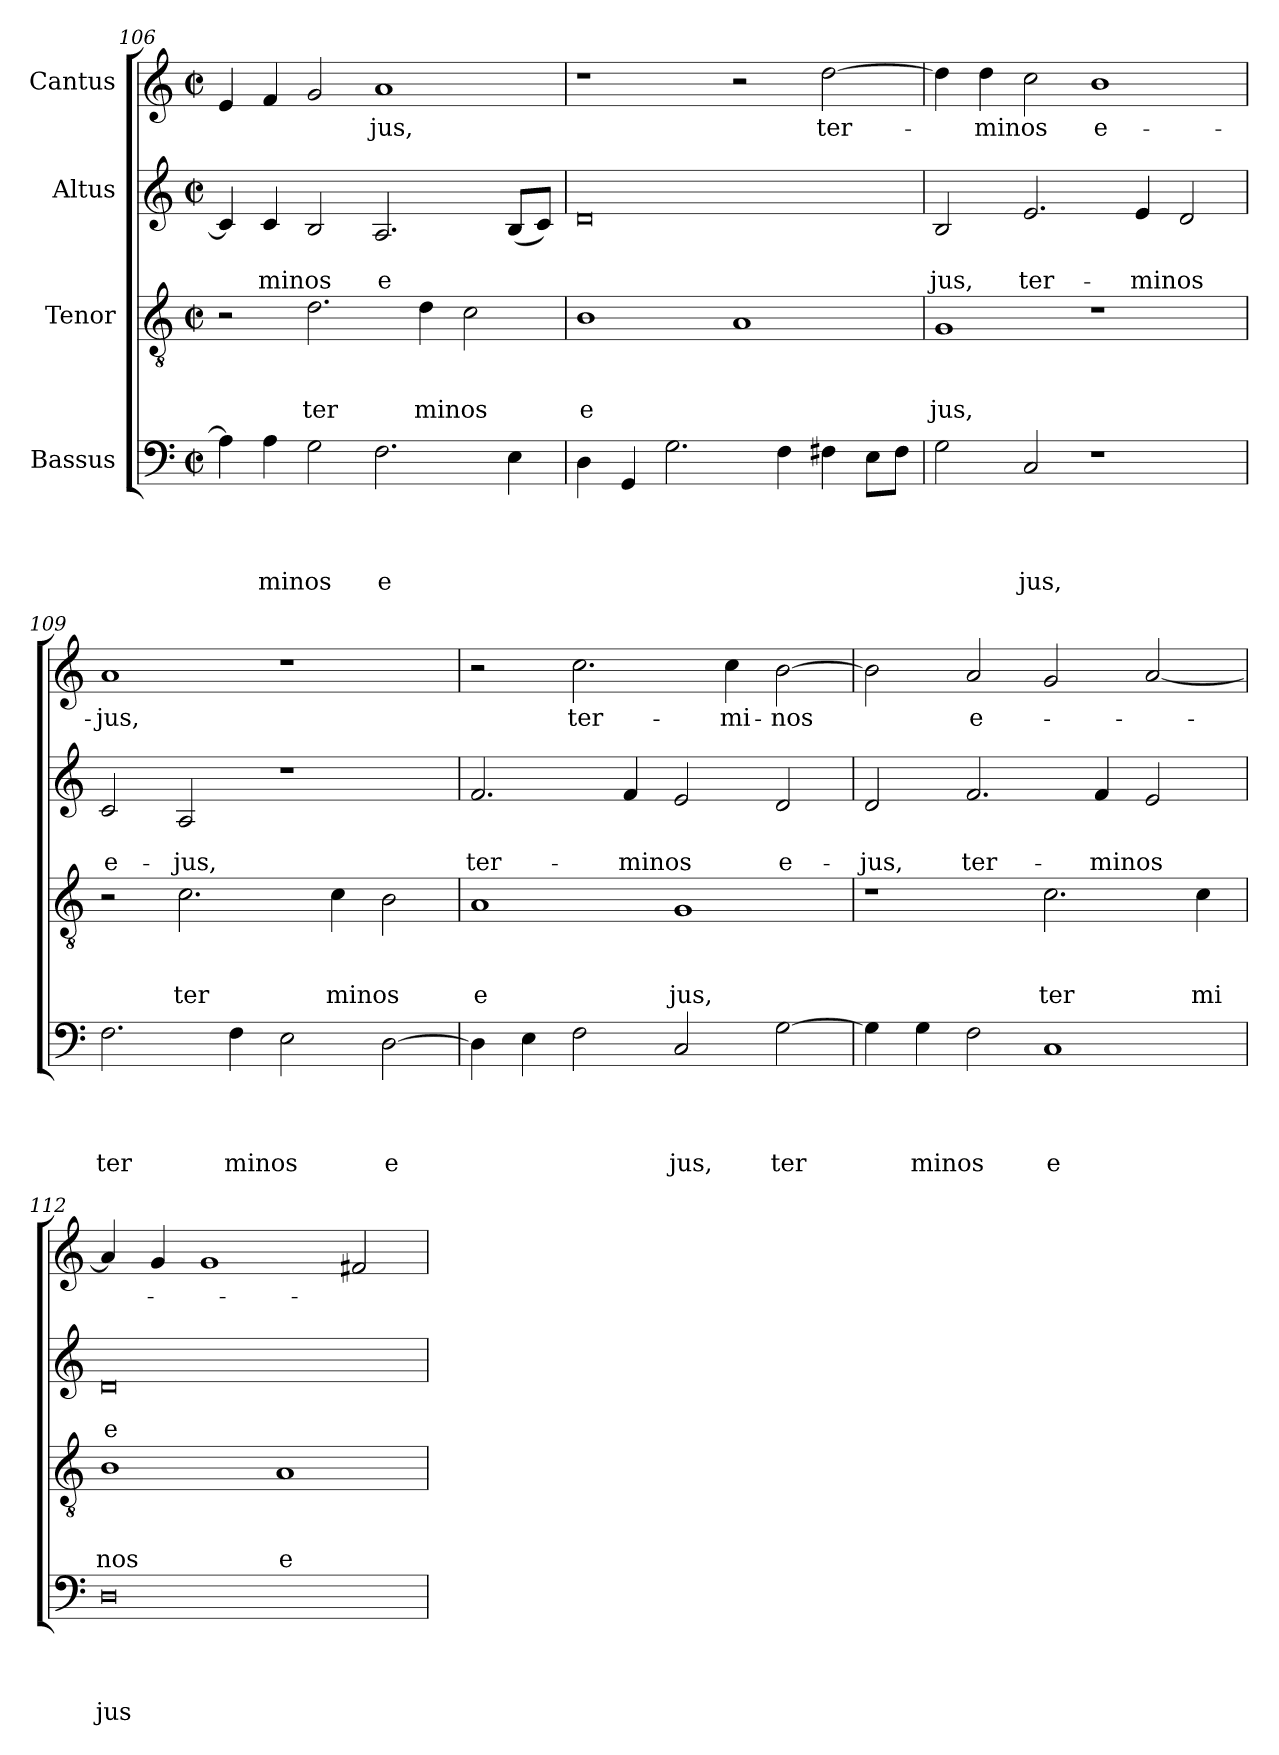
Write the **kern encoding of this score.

**kern	**text	**text	**text	**text	**kern	**text	**text	**text	**kern	**text	**text	**kern	**text
*part4	*part4	*part4	*part4	*part4	*part3	*part3	*part3	*part3	*part2	*part2	*part2	*part1	*part1
*staff4	*staff4	*staff4	*staff4	*staff4	*staff3	*staff3	*staff3	*staff3	*staff2	*staff2	*staff2	*staff1	*staff1
*I"Bassus	*	*	*	*	*I"Tenor	*	*	*	*I"Altus	*	*	*I"Cantus	*
*clefF4	*	*	*	*	*clefGv2	*	*	*	*clefG2	*	*	*clefG2	*
*k[]	*	*	*	*	*k[]	*	*	*	*k[]	*	*	*k[]	*
*C:	*	*	*	*	*C:	*	*	*	*C:	*	*	*C:	*
*M2/2	*	*	*	*	*M2/2	*	*	*	*M2/2	*	*	*M2/2	*
*met(c|)	*	*	*	*	*met(c|)	*	*	*	*met(c|)	*	*	*met(c|)	*
=106	=106	=106	=106	=106	=106	=106	=106	=106	=106	=106	=106	=106	=106
4A\]	.	.	.	.	2r	.	.	.	4c/]	.	.	4e/	.
!	!	!	!	!LO:LY:b	!	!	!	!	!	!	!LO:LY:b	!	!
4A\	.	.	.	minos	.	.	.	.	4c/	.	minos	4f/	.
!	!	!	!	!	!	!	!	!LO:LY:b	!	!	!	!	!
2G\	.	.	.	.	2.d\	.	.	ter	2B/	.	.	2g/	.
!	!	!	!	!LO:LY:b	!	!	!	!	!	!	!LO:LY:b	!	!LO:LY:b
2.F\	.	.	.	e	.	.	.	.	2.A/	.	e	1a	jus,
!	!	!	!	!	!	!	!	!LO:LY:b	!	!	!	!	!
.	.	.	.	.	4d\	.	.	minos	.	.	.	.	.
.	.	.	.	.	2c\	.	.	.	.	.	.	.	.
4E\	.	.	.	.	.	.	.	.	(>8B/L	.	.	.	.
.	.	.	.	.	.	.	.	.	8c/J)	.	.	.	.
!!LO:LB:g=z
=107	=107	=107	=107	=107	=107	=107	=107	=107	=107	=107	=107	=107	=107
!	!	!	!	!	!	!	!	!LO:LY:b:rj	!	!	!	!	!
4D\	.	.	.	.	1B	.	.	e	0d	.	.	1r	.
4GG/	.	.	.	.	.	.	.	.	.	.	.	.	.
2.G\	.	.	.	.	.	.	.	.	.	.	.	.	.
.	.	.	.	.	1A	.	.	.	.	.	.	2r	.
4F\	.	.	.	.	.	.	.	.	.	.	.	.	.
!	!	!	!	!	!	!	!	!	!	!	!	!	!LO:LY:b
4F#X\	.	.	.	.	.	.	.	.	.	.	.	[>2dd\	ter-
8E\L	.	.	.	.	.	.	.	.	.	.	.	.	.
8F#\J	.	.	.	.	.	.	.	.	.	.	.	.	.
=108	=108	=108	=108	=108	=108	=108	=108	=108	=108	=108	=108	=108	=108
!	!	!	!	!	!	!	!	!LO:LY:b	!	!	!LO:LY:b	!	!
2G\	.	.	.	.	1G	.	.	jus,	2B/	.	jus,	4dd\]	.
!	!	!	!	!	!	!	!	!	!	!	!	!	!LO:LY:b
.	.	.	.	.	.	.	.	.	.	.	.	4dd\	-minos
!	!	!	!	!LO:LY:b	!	!	!	!	!	!	!LO:LY:b	!	!
2C/	.	.	.	jus,	.	.	.	.	2.e/	.	ter-	2cc\	.
!	!	!	!	!	!	!	!	!	!	!	!	!	!LO:LY:b
1r	.	.	.	.	1r	.	.	.	.	.	.	1b	e-
!	!	!	!	!	!	!	!	!	!	!	!LO:LY:b	!	!
.	.	.	.	.	.	.	.	.	4e/	.	-minos	.	.
.	.	.	.	.	.	.	.	.	2d/	.	.	.	.
=109	=109	=109	=109	=109	=109	=109	=109	=109	=109	=109	=109	=109	=109
!	!	!	!	!LO:LY:b	!	!	!	!	!	!	!LO:LY:b	!	!LO:LY:b
2.F\	.	.	.	ter	2r	.	.	.	2c/	.	e-	1a	-jus,
!	!	!	!	!	!	!	!	!LO:LY:b	!	!	!LO:LY:b	!	!
.	.	.	.	.	2.c\	.	.	ter	2A/	.	-jus,	.	.
!	!	!	!	!LO:LY:b	!	!	!	!	!	!	!	!	!
4F\	.	.	.	minos	.	.	.	.	.	.	.	.	.
2E\	.	.	.	.	.	.	.	.	1r	.	.	1r	.
!	!	!	!	!	!	!	!	!LO:LY:b	!	!	!	!	!
.	.	.	.	.	4c\	.	.	minos	.	.	.	.	.
!	!	!	!	!LO:LY:b	!	!	!	!	!	!	!	!	!
[>2D\	.	.	.	e	2B\	.	.	.	.	.	.	.	.
=110	=110	=110	=110	=110	=110	=110	=110	=110	=110	=110	=110	=110	=110
!	!	!	!	!	!	!	!	!LO:LY:b	!	!	!LO:LY:b	!	!
4D\]	.	.	.	.	1A	.	.	e	2.f/	.	ter-	2r	.
4E\	.	.	.	.	.	.	.	.	.	.	.	.	.
!	!	!	!	!	!	!	!	!	!	!	!	!	!LO:LY:b
2F\	.	.	.	.	.	.	.	.	.	.	.	2.cc\	ter-
!	!	!	!	!	!	!	!	!	!	!	!LO:LY:b	!	!
.	.	.	.	.	.	.	.	.	4f/	.	-minos	.	.
!	!	!	!	!LO:LY:b	!	!	!	!LO:LY:b	!	!	!	!	!
2C/	.	.	.	jus,	1G	.	.	jus,	2e/	.	.	.	.
!	!	!	!	!	!	!	!	!	!	!	!	!	!LO:LY:b
.	.	.	.	.	.	.	.	.	.	.	.	4cc\	-mi-
!	!	!	!	!LO:LY:b	!	!	!	!	!	!	!LO:LY:b	!	!LO:LY:b
[>2G\	.	.	.	ter	.	.	.	.	2d/	.	e-	[>2b\	-nos
=111	=111	=111	=111	=111	=111	=111	=111	=111	=111	=111	=111	=111	=111
!	!	!	!	!	!	!	!	!	!	!	!LO:LY:b	!	!
4G\]	.	.	.	.	1r	.	.	.	2d/	.	-jus,	2b\]	.
!	!	!	!	!LO:LY:b	!	!	!	!	!	!	!	!	!
4G\	.	.	.	minos	.	.	.	.	.	.	.	.	.
!	!	!	!	!	!	!	!	!	!	!	!LO:LY:b	!	!LO:LY:b
2F\	.	.	.	.	.	.	.	.	2.f/	.	ter-	2a/	e-
!	!	!	!	!LO:LY:b	!	!	!	!LO:LY:b	!	!	!	!	!
1C	.	.	.	e	2.c\	.	.	ter	.	.	.	2g/	.
!	!	!	!	!	!	!	!	!	!	!	!LO:LY:b	!	!
.	.	.	.	.	.	.	.	.	4f/	.	-minos	.	.
.	.	.	.	.	.	.	.	.	2e/	.	.	[>2a/	.
!	!	!	!	!	!	!	!	!LO:LY:b	!	!	!	!	!
.	.	.	.	.	4c\	.	.	mi	.	.	.	.	.
!!LO:PB:g=z
=112	=112	=112	=112	=112	=112	=112	=112	=112	=112	=112	=112	=112	=112
!	!	!	!	!LO:LY:b	!	!	!	!LO:LY:b	!	!	!LO:LY:b	!	!
0D	.	.	.	jus	1B	.	.	nos	0d	.	e	4a/]	.
.	.	.	.	.	.	.	.	.	.	.	.	4g/	.
.	.	.	.	.	.	.	.	.	.	.	.	1g	.
!	!	!	!	!	!	!	!	!LO:LY:b	!	!	!	!	!
.	.	.	.	.	1A	.	.	e-	.	.	.	.	.
.	.	.	.	.	.	.	.	.	.	.	.	2f#/	.
=	=	=	=	=	=	=	=	=	=	=	=	=	=
*-	*-	*-	*-	*-	*-	*-	*-	*-	*-	*-	*-	*-	*-
